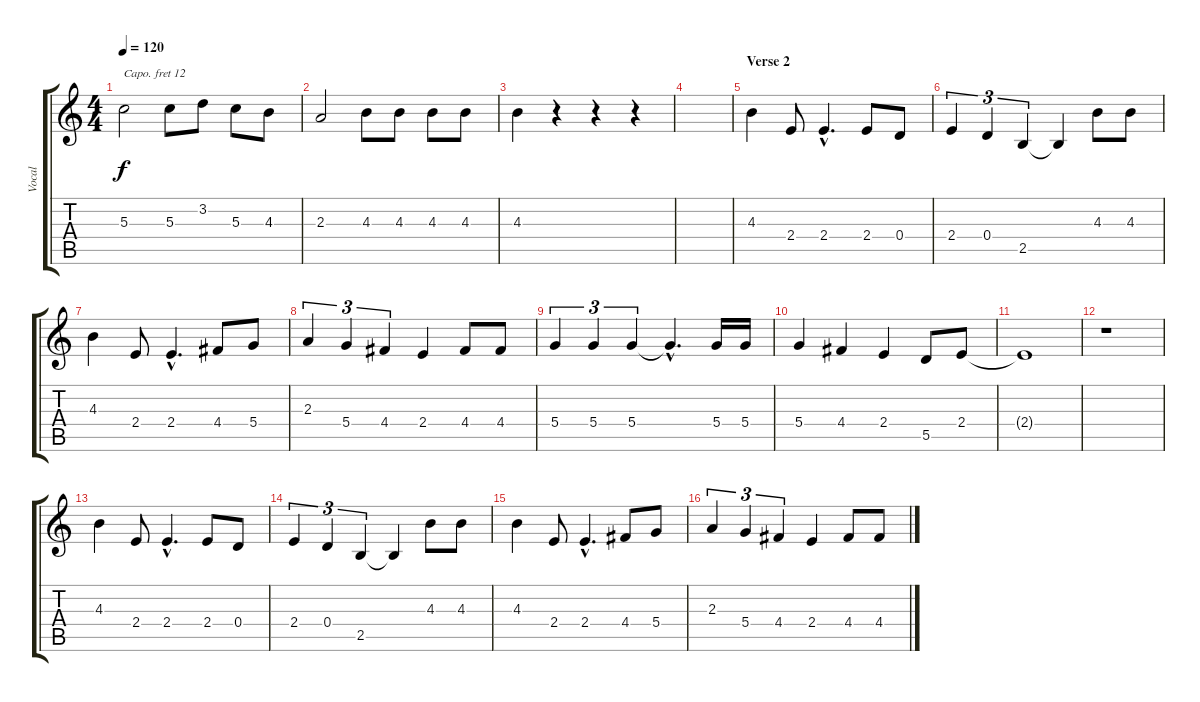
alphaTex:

\track ("Vocal" "Vocal") {instrument tenorsax}
\staff {score tabs}
\capo 12
\tuning (E4 B3 G3 D3 A2 D2) {hide}
\ts (4 4)
\tempo 120
\clef g2
\ks c
5.3.2{dy f} 5.3.8 3.2.8 5.3.8 4.3.8 |
2.3.2 4.3.8 4.3.8 4.3.8 4.3.8 |
4.3.4 r.4 r.4 r.4 |
|
\section ("" "Verse 2")
4.3.4 2.4.8 2.4{hac}.4{d} 2.4.8 0.4.8 |
2.4.4{tu (3 2)} 0.4.4{tu (3 2)} 2.5.4{tu (3 2)} 2.5{t}.4 4.3.8 4.3.8 |
4.3.4 2.4.8 2.4{hac}.4{d} 4.4.8 5.4.8 |
2.3.4{tu (3 2)} 5.4.4{tu (3 2)} 4.4.4{tu (3 2)} 2.4.4 4.4.8 4.4.8 |
5.4.4{tu (3 2)} 5.4.4{tu (3 2)} 5.4.4{tu (3 2)} 5.4{hac t}.4{d} 5.4.16 5.4.16 |
5.4.4 4.4.4 2.4.4 5.5.8 2.4.8 |
2.4{t}.1 |
r.1 |
4.3.4 2.4.8 2.4{hac}.4{d} 2.4.8 0.4.8 |
2.4.4{tu (3 2)} 0.4.4{tu (3 2)} 2.5.4{tu (3 2)} 2.5{t}.4 4.3.8 4.3.8 |
4.3.4 2.4.8 2.4{hac}.4{d} 4.4.8 5.4.8 |
2.3.4{tu (3 2)} 5.4.4{tu (3 2)} 4.4.4{tu (3 2)} 2.4.4 4.4.8 4.4.8
